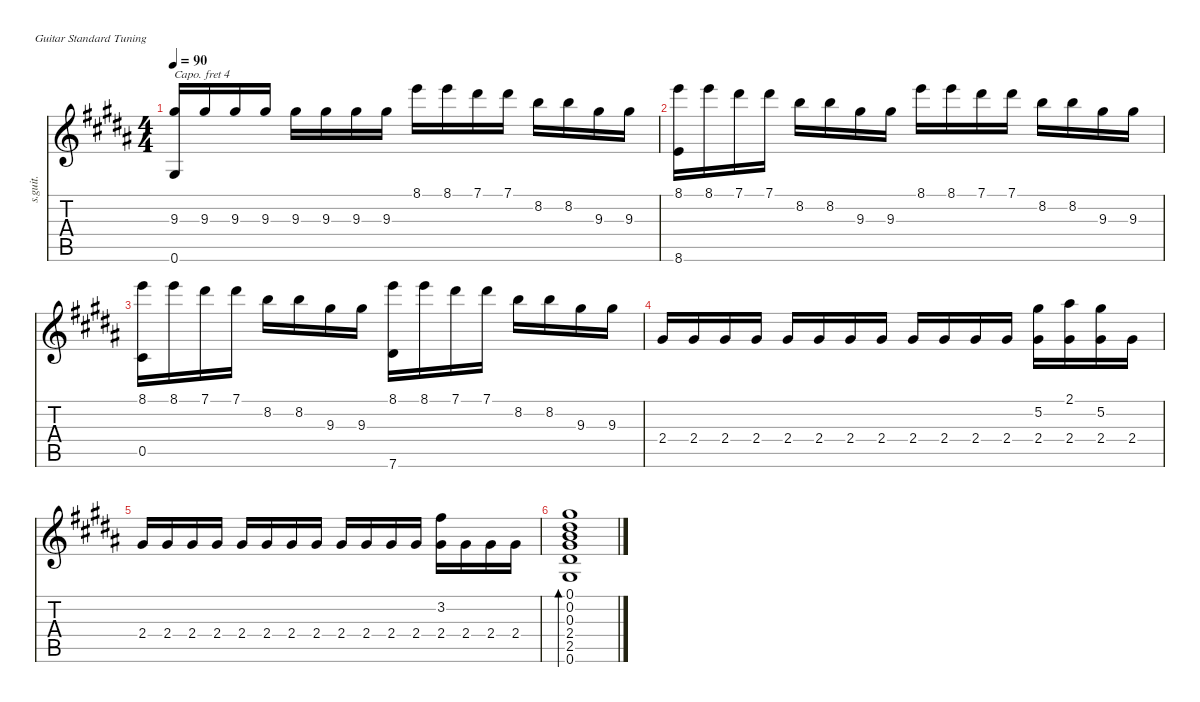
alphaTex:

\defaultSystemsLayout 4
\hideDynamics
\bracketExtendMode nobrackets
\otherSystemsTrackNameOrientation horizontal
\track ("Steel Guitar" "s.guit.") {instrument acousticguitarsteel}
\staff {score tabs}
\capo 4
\tuning (E4 B3 G3 D3 A2 E2)
\ts (4 4)
\tempo 90
\clef g2
\scale
0.922263
\ks g#minor
(9.3{acc #} 0.6{acc #}).16{dy f beam Up} 9.3{acc #}.16{beam Up} 9.3{acc #}.16{beam Up} 9.3{acc #}.16{beam Up} 9.3{acc #}.16{beam Down} 9.3{acc #}.16{beam Down} 9.3{acc #}.16{beam Down} 9.3{acc #}.16{beam Down} 8.1{acc forcenatural}.16{beam Down} 8.1{acc forcenatural}.16{beam Down} 7.1{acc #}.16{beam Down} 7.1{acc #}.16{beam Down} 8.2{acc forcenatural}.16{beam Down} 8.2{acc forcenatural}.16{beam Down} 9.3{acc #}.16{beam Down} 9.3{acc #}.16{beam Down} |
\scale
0.922263 (8.1{acc forcenatural} 8.6{acc forcenatural}).16{beam Down} 8.1{acc forcenatural}.16{beam Down} 7.1{acc #}.16{beam Down} 7.1{acc #}.16{beam Down} 8.2{acc forcenatural}.16{beam Down} 8.2{acc forcenatural}.16{beam Down} 9.3{acc #}.16{beam Down} 9.3{acc #}.16{beam Down} 8.1{acc forcenatural}.16{beam Down} 8.1{acc forcenatural}.16{beam Down} 7.1{acc #}.16{beam Down} 7.1{acc #}.16{beam Down} 8.2{acc forcenatural}.16{beam Down} 8.2{acc forcenatural}.16{beam Down} 9.3{acc #}.16{beam Down} 9.3{acc #}.16{beam Down} |
\scale
1.15547 (8.1{acc forcenatural} 0.5{acc #}).16{beam Down} 8.1{acc forcenatural}.16{beam Down} 7.1{acc #}.16{beam Down} 7.1{acc #}.16{beam Down} 8.2{acc forcenatural}.16{beam Down} 8.2{acc forcenatural}.16{beam Down} 9.3{acc #}.16{beam Down} 9.3{acc #}.16{beam Down} (8.1{acc forcenatural} 7.6{acc #}).16{beam Down} 8.1{acc forcenatural}.16{beam Down} 7.1{acc #}.16{beam Down} 7.1{acc #}.16{beam Down} 8.2{acc forcenatural}.16{beam Down} 8.2{acc forcenatural}.16{beam Down} 9.3{acc #}.16{beam Down} 9.3{acc #}.16{beam Down} |
\scale
0.922263 2.4{acc #}.16{beam Up} 2.4{acc #}.16{beam Up} 2.4{acc #}.16{dy mf beam Up} 2.4{acc #}.16{dy f beam Up} 2.4{acc #}.16{beam Up} 2.4{acc #}.16{dy mf beam Up} 2.4{acc #}.16{dy f beam Up} 2.4{acc #}.16{beam Up} 2.4{acc #}.16{dy mf beam Up} 2.4{acc #}.16{dy f beam Up} 2.4{acc #}.16{beam Up} 2.4{acc #}.16{dy mf beam Up} (2.4{acc #} 5.2{acc #}).16{dy f beam Down} (2.4{acc #} 2.1{acc #}).16{beam Down} (2.4{acc #} 5.2{acc #}).16{beam Down} 2.4{acc #}.16{beam Down} |
\scale
0.922263 2.4{acc #}.16{beam Up} 2.4{acc #}.16{beam Up} 2.4{acc #}.16{dy mf beam Up} 2.4{acc #}.16{dy f beam Up} 2.4{acc #}.16{beam Up} 2.4{acc #}.16{dy mf beam Up} 2.4{acc #}.16{dy f beam Up} 2.4{acc #}.16{beam Up} 2.4{acc #}.16{dy mf beam Up} 2.4{acc #}.16{dy f beam Up} 2.4{acc #}.16{beam Up} 2.4{acc #}.16{dy mf beam Up} (2.4{acc #} 3.2{acc #}).16{dy f beam Down} 2.4{acc #}.16{beam Down} 2.4{acc #}.16{beam Down} 2.4{acc #}.16{beam Down} |
(0.2{acc #} 0.3{acc forcenatural} 2.4{acc #} 0.6{acc #} 2.5{acc #} 0.1{acc #}).1{bd 63 beam Up}
